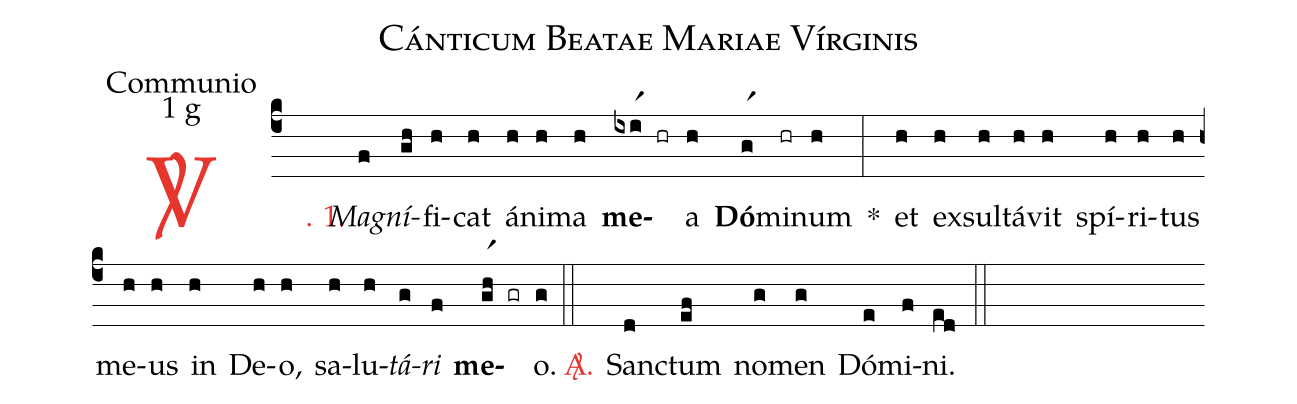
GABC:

name: Cánticum Beatae Mariae Vírginis;
office-part: Communio;
mode: 1;
mode-differentia: g;
%%
(c4)

<c><sp>V/</sp>. 1.</c>() <i>Ma</i>(f)<i>gní</i>(gh)fi(h)cat(h) á(h)ni(h)ma(h) <b>me</b>(ixir1 hr)a(h) <b>Dó</b>(gr1)mi(hr)num(h) *(:) et(h) ex(h)sul(h)tá(h)vit(h) spí(h)ri(h)tus(h) me(h)us(h) in(h) De(h)o,(h) sa(h)lu(h)<i>tá</i>(g)<i>ri</i>(f) <b>me</b>(gr1h gr)o.(g)

(::)

<nlba><c><sp>A/</sp>.</c>() Sanc</nlba>(d)tum(ef) no(g)men(g) Dó(e)mi(f)ni.(ed)

(::)
